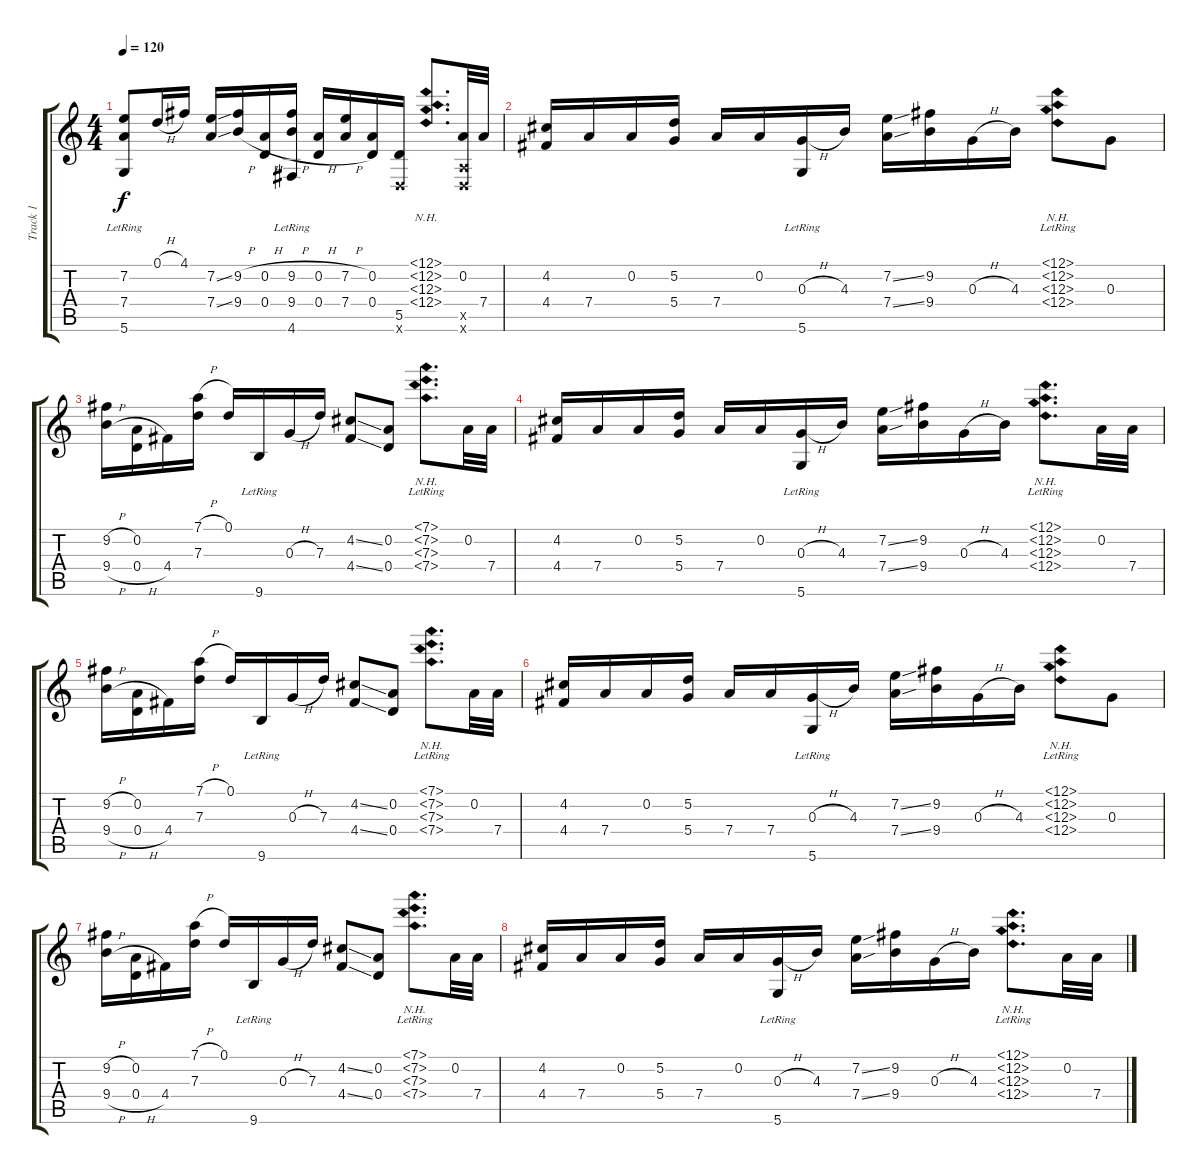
\track ("Track 1" "Track 1") {instrument acousticguitarsteel}
\staff {score tabs}
\tuning (D4 A3 G3 D3 A2 D2) {hide}
\ts (4 4)
\tempo 120
\clef g2
\ks c
(7.2 7.4{t} 5.6{lr}).8{dy f} 0.1{h}.16 4.1.16 (7.2{ss} 7.4{ss}).16 (9.2{h} 9.4{h}).16 (0.2{h} 0.4{h}).16 (9.2{h} 9.4{h} 4.6{lr}).16 (0.2{h} 0.4{h}).16 (7.2{h} 7.4{h}).16 (0.2 0.4).16 (5.5 0.6{x}).16 (12.1{nh} 12.2{nh} 12.3{nh} 12.4{nh}).8{d} (0.2 0.5{x} 0.6{x}).32 7.4.32 |
(4.2 4.4).16 7.4.16 0.2.16 (5.2 5.4).16 7.4.16 0.2.16 (0.3{h} 5.6{lr}).16 4.3.16 (7.2{ss} 7.4{ss}).16 (9.2 9.4).16 0.3{h}.16 4.3.16 (12.1{nh lr} 12.2{nh lr} 12.3{nh lr} 12.4{nh lr}).8 0.3.8 |
(9.2{h} 9.4{h}).16 (0.2 0.4{h}).16 4.4.16 (7.1{h} 7.3).16 0.1.16 9.6{lr}.16 0.3{h}.16 7.3.16 (4.2{ss} 4.4{ss}).8 (0.2 0.4).8 (7.1{nh lr} 7.2{nh lr} 7.3{nh lr} 7.4{nh lr}).8{d} 0.2.32 7.4.32 |
(4.2 4.4).16 7.4.16 0.2.16 (5.2 5.4).16 7.4.16 0.2.16 (0.3{h} 5.6{lr}).16 4.3.16 (7.2{ss} 7.4{ss}).16 (9.2 9.4).16 0.3{h}.16 4.3.16 (12.1{nh lr} 12.2{nh lr} 12.3{nh lr} 12.4{nh lr}).8{d} 0.2.32 7.4.32 |
(9.2{h} 9.4{h}).16 (0.2 0.4{h}).16 4.4.16 (7.1{h} 7.3).16 0.1.16 9.6{lr}.16 0.3{h}.16 7.3.16 (4.2{ss} 4.4{ss}).8 (0.2 0.4).8 (7.1{nh lr} 7.2{nh lr} 7.3{nh lr} 7.4{nh lr}).8{d} 0.2.32 7.4.32 |
(4.2 4.4).16 7.4.16 0.2.16 (5.2 5.4).16 7.4.16 7.4.16 (0.3{h} 5.6{lr}).16 4.3.16 (7.2{ss} 7.4{ss}).16 (9.2 9.4).16 0.3{h}.16 4.3.16 (12.1{nh lr} 12.2{nh lr} 12.3{nh lr} 12.4{nh lr}).8 0.3.8 |
(9.2{h} 9.4{h}).16 (0.2 0.4{h}).16 4.4.16 (7.1{h} 7.3).16 0.1.16 9.6{lr}.16 0.3{h}.16 7.3.16 (4.2{ss} 4.4{ss}).8 (0.2 0.4).8 (7.1{nh lr} 7.2{nh lr} 7.3{nh lr} 7.4{nh lr}).8{d} 0.2.32 7.4.32 |
(4.2 4.4).16 7.4.16 0.2.16 (5.2 5.4).16 7.4.16 0.2.16 (0.3{h} 5.6{lr}).16 4.3.16 (7.2{ss} 7.4{ss}).16 (9.2 9.4).16 0.3{h}.16 4.3.16 (12.1{nh lr} 12.2{nh lr} 12.3{nh lr} 12.4{nh lr}).8{d} 0.2.32 7.4.32
